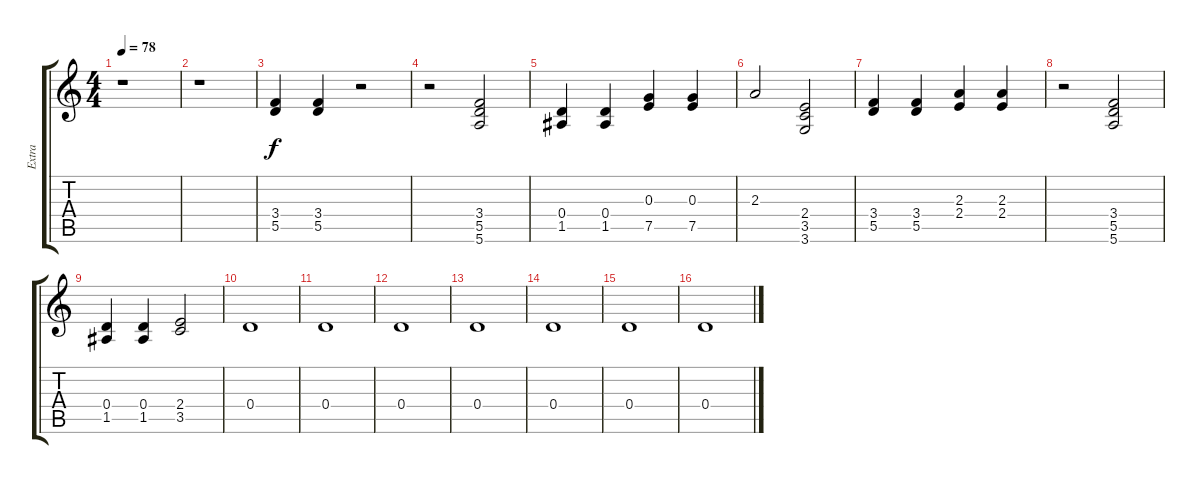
\track ("Extra" "Extra") {instrument acousticguitarsteel}
\staff {score tabs}
\tuning (E4 B3 G3 D3 A2 E2) {hide}
\ts (4 4)
\tempo 78
\clef g2
\ks c
r.1{dy f} |
r.1 |
(3.4 5.5).4 (3.4 5.5).4 r.2 |
r.2 (3.4 5.5 5.6).2 |
(0.4 1.5).4 (0.4 1.5).4 (0.3 7.5).4 (0.3 7.5).4 |
2.3.2 (2.4 3.5 3.6).2 |
(3.4 5.5).4 (3.4 5.5).4 (2.3 2.4).4 (2.3 2.4).4 |
r.2 (3.4 5.5 5.6).2 |
(0.4 1.5).4 (0.4 1.5).4 (2.4 3.5).2 |
0.4.1 |
0.4.1 |
0.4.1 |
0.4.1 |
0.4.1 |
0.4.1 |
0.4.1
